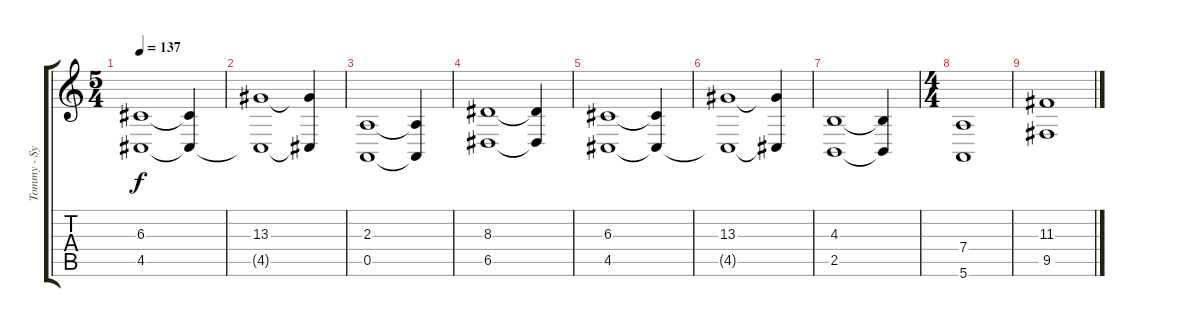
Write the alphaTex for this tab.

\track ("Tommy - Synth" "Tommy - Sy") {instrument synthvoice}
\staff {score tabs}
\tuning (E4 B3 G3 D3 A2 E2) {hide}
\ts (5 4)
\tempo 137
\clef g2
\ks c
(6.3 4.5).1{dy f} (6.3{t} 4.5{t}).4 |
(13.3 4.5{t}).1 (13.3{t} 4.5{t}).4 |
(2.3 0.5).1 (2.3{t} 0.5{t}).4 |
(8.3 6.5).1 (8.3{t} 6.5{t}).4 |
(6.3 4.5).1 (6.3{t} 4.5{t}).4 |
(13.3 4.5{t}).1 (13.3{t} 4.5{t}).4 |
(4.3 2.5).1 (4.3{t} 2.5{t}).4 |
\ts (4 4)
(7.4 5.6).1 |
(11.3 9.5).1
